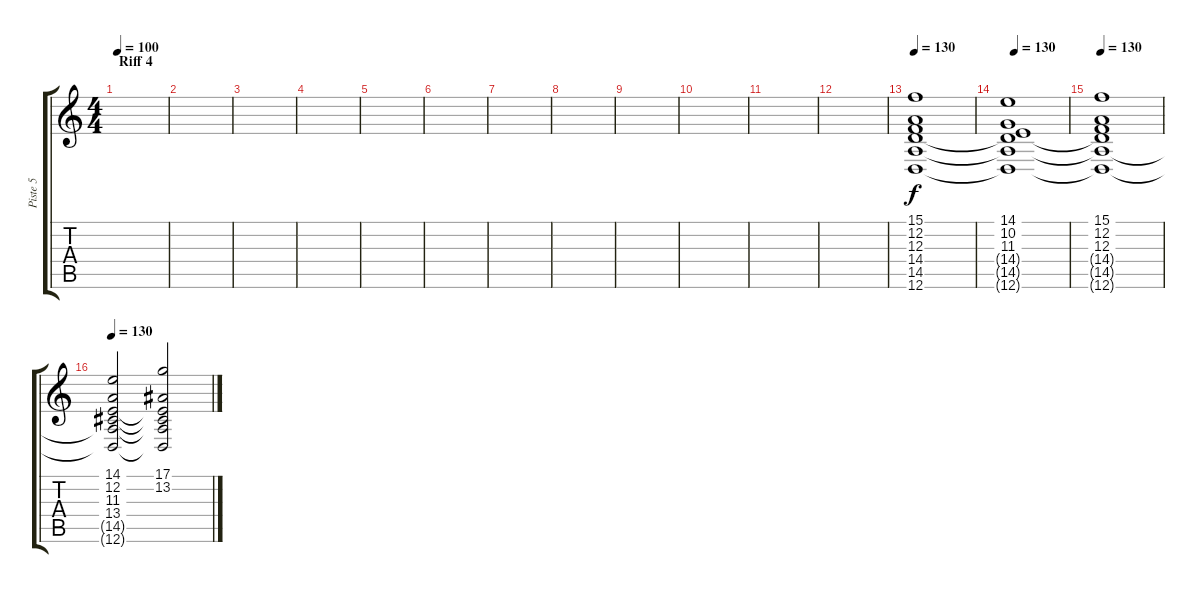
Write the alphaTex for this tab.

\track ("Piste 5" "Piste 5") {instrument stringensemble1}
\staff {score tabs}
\tuning (D4 A3 F3 C3 G2 D2) {hide}
\ts (4 4)
\section ("" "Riff 4")
\tempo 100
\clef g2
\ks c
|
|
|
|
|
|
|
|
|
|
|
|
\tempo 130
(15.1 12.2 12.3 14.4 14.5 12.6).1 |
\tempo 130
(14.1 10.2 11.3 14.4{t} 14.5{t} 12.6{t}).1 |
\tempo 130
(15.1 12.2 12.3 14.4{t} 14.5{t} 12.6{t}).1 |
\tempo 130
(14.1 12.2 11.3 13.4 14.5{t} 12.6{t}).2 (17.1 13.2 11.3{t} 13.4{t} 14.5{t} 12.6{t}).2
